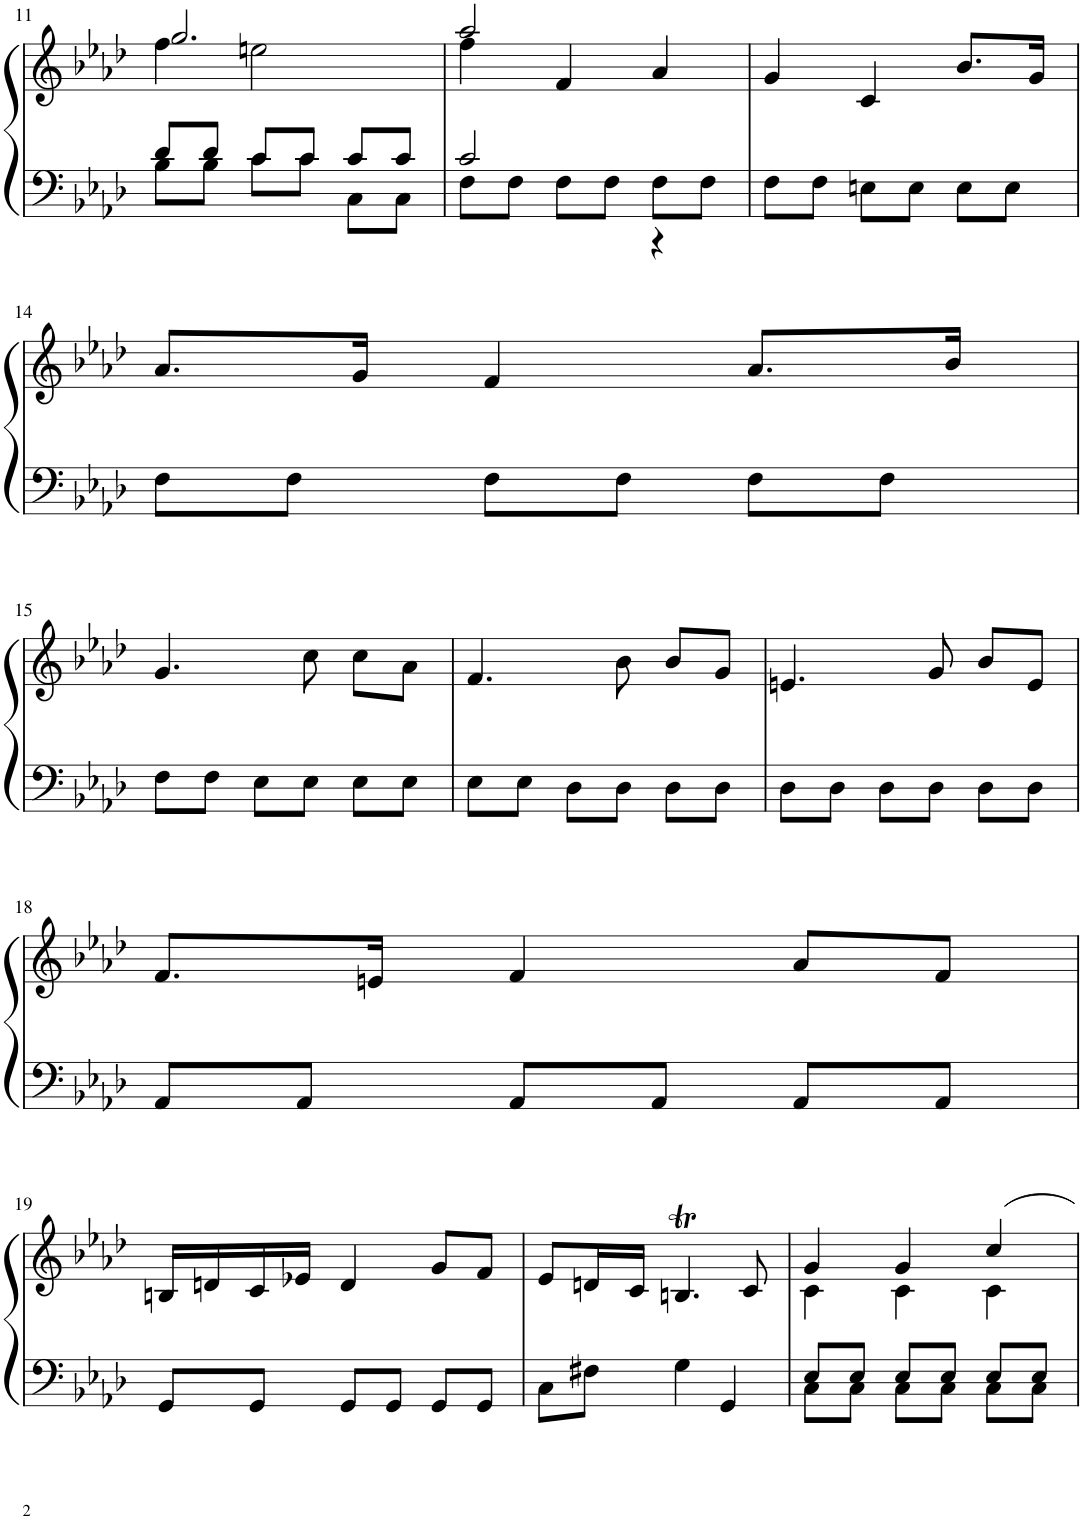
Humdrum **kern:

**kern	**kern
*part1	*part1
*staff2	*staff1
*I"Piano	*
*I'Pia.	*
!!LO:PB:g=z
*clefF4	*clefG2
*k[b-e-a-d-]	*k[b-e-a-d-]
*M3/4	*M3/4
=11	=11
*^	*^
8B-\L	8d-/L	2.gg/	4ff\
8B-\J	8d-/J	.	.
8c\L	8c/L	.	2een\
8c\J	8c/J	.	.
8C\L	8c/L	.	.
8C\J	8c/J	.	.
=12	=12	=12	=12
8F\L	2c/	4ff\	2aa-/
8F\J	.	.	.
8F\L	.	4f/	.
8F\J	.	.	.
8F\L	4r	4a-/	4ryy
8F\J	.	.	.
*v	*v	*	*
*	*v	*v
=13	=13
8F\L	4g/
8F\J	.
8En\L	4c/
8E\J	.
8E\L	8.b-/L
8E\J	.
.	16g/Jk
!!LO:LB:g=z
=14	=14
8F\L	8.a-/L
8F\J	.
.	16g/Jk
8F\L	4f/
8F\J	.
8F\L	8.a-/L
8F\J	.
.	16b-/Jk
!!LO:LB:g=z
=15	=15
8F\L	4.g/
8F\J	.
8E-\L	.
8E-\J	8cc\
8E-\L	8cc\L
8E-\J	8a-\J
=16	=16
8E-\L	4.f/
8E-\J	.
8D-\L	.
8D-\J	8b-\
8D-\L	8b-/L
8D-\J	8g/J
=17	=17
8D-\L	4.en/
8D-\J	.
8D-\L	.
8D-\J	8g/
8D-\L	8b-/L
8D-\J	8e/J
!!LO:LB:g=z
=18	=18
8AA-/L	8.f/L
8AA-/J	.
.	16en/Jk
8AA-/L	4f/
8AA-/J	.
8AA-/L	8a-/L
8AA-/J	8f/J
!!LO:LB:g=z
=19	=19
8GG/L	16Bn/LL
.	16dn/
8GG/J	16c/
.	16e-X/JJ
8GG/L	4d/
8GG/J	.
8GG/L	8g/L
8GG/J	8f/J
=20	=20
8C\L	8e-/L
8F#X\J	16dn/L
.	16c/JJ
4G\	4.Bnt/
4GG/	.
.	8c/
=21	=21
*^	*^
8E-/L	8C\L	4g/	4c\
8E-/J	8C\J	.	.
8E-/L	8C\L	4g/	4c\
8E-/J	8C\J	.	.
8E-/L	8C\L	4cc/	4c\
8E-/J	8C\J	.	.
*v	*v	*	*
*	*v	*v
=	=
*-	*-
